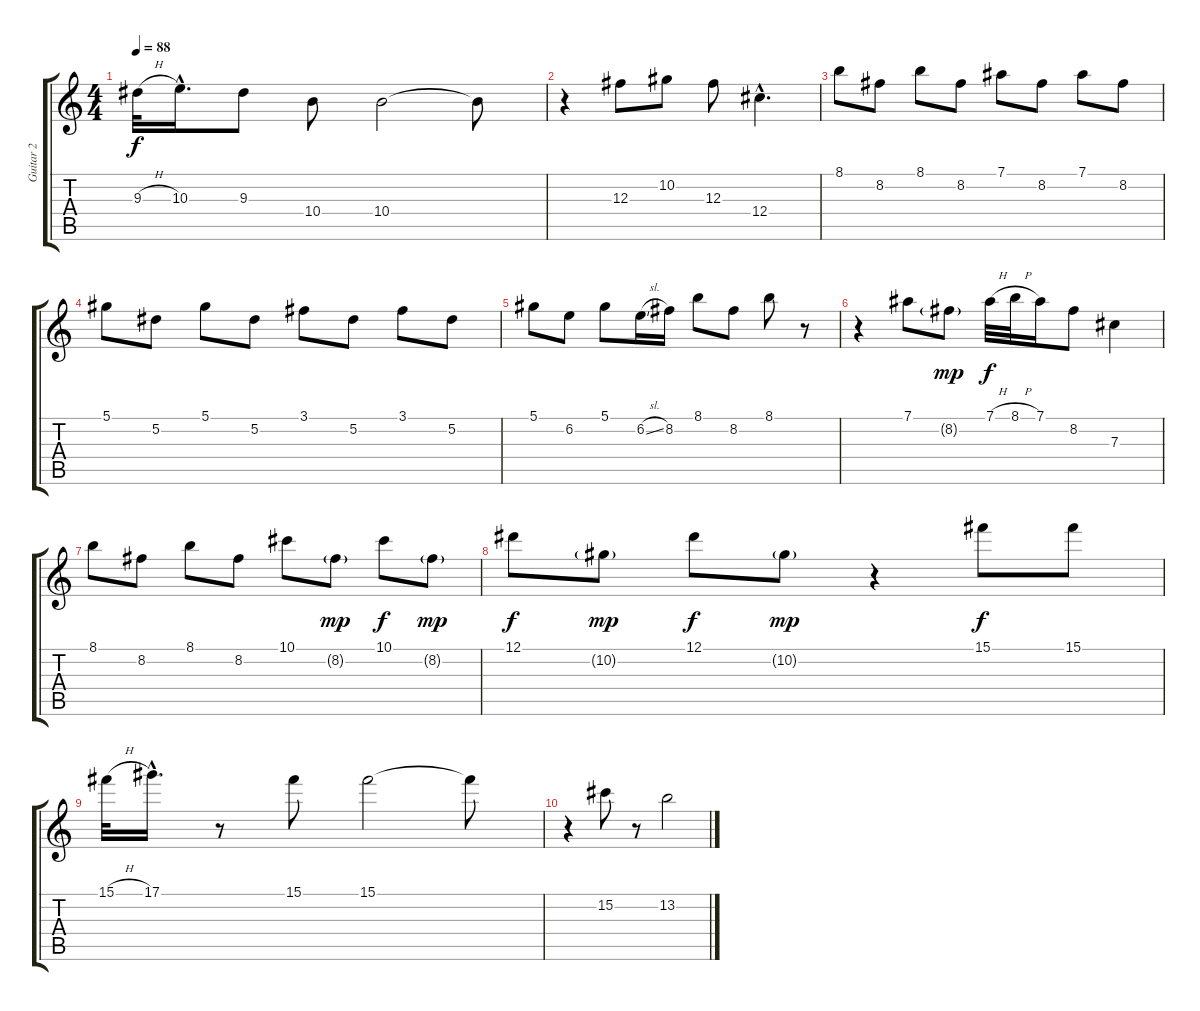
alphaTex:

\track ("Guitar 2" "Guitar 2") {instrument acousticguitarnylon}
\staff {score tabs}
\tuning (Eb4 Bb3 Gb3 Db3 Ab2 Eb2) {hide}
\ts (4 4)
\tempo 88
\clef g2
\ks c
9.3{h}.32{dy f} 10.3{hac}.16{d} 9.3.8 10.4.8 10.4.2 10.4{t}.8 |
r.4 12.3.8 10.2.8 12.3.8 12.4{hac}.4{d} |
\section ("" "")
8.1.8{volume 8} 8.2.8 8.1.8 8.2.8 7.1.8 8.2.8 7.1.8 8.2.8 |
5.1.8 5.2.8 5.1.8 5.2.8 3.1.8 5.2.8 3.1.8 5.2.8 |
5.1.8{volume 6} 6.2.8 5.1.8 6.2{sl}.16 8.2.16 8.1.8 8.2.8 8.1.8 r.8 |
r.4 7.1.8 8.2{g}.8{dy mp} 7.1{h}.32{dy f} 8.1{h}.32 7.1.16 8.2.8 7.3.4 |
8.1.8{volume 3} 8.2.8 8.1.8 8.2.8 10.1.8 8.2{g}.8{dy mp} 10.1.8{dy f} 8.2{g}.8{dy mp} |
12.1.8{dy f} 10.2{g}.8{dy mp} 12.1.8{dy f} 10.2{g}.8{dy mp} r.4 15.1.8{dy f} 15.1.8 |
15.1{h}.32{volume 1} 17.1{hac}.16{d} r.8 15.1.8 15.1.2 15.1{t}.8 |
r.4 15.2.8 r.8 13.2.2
